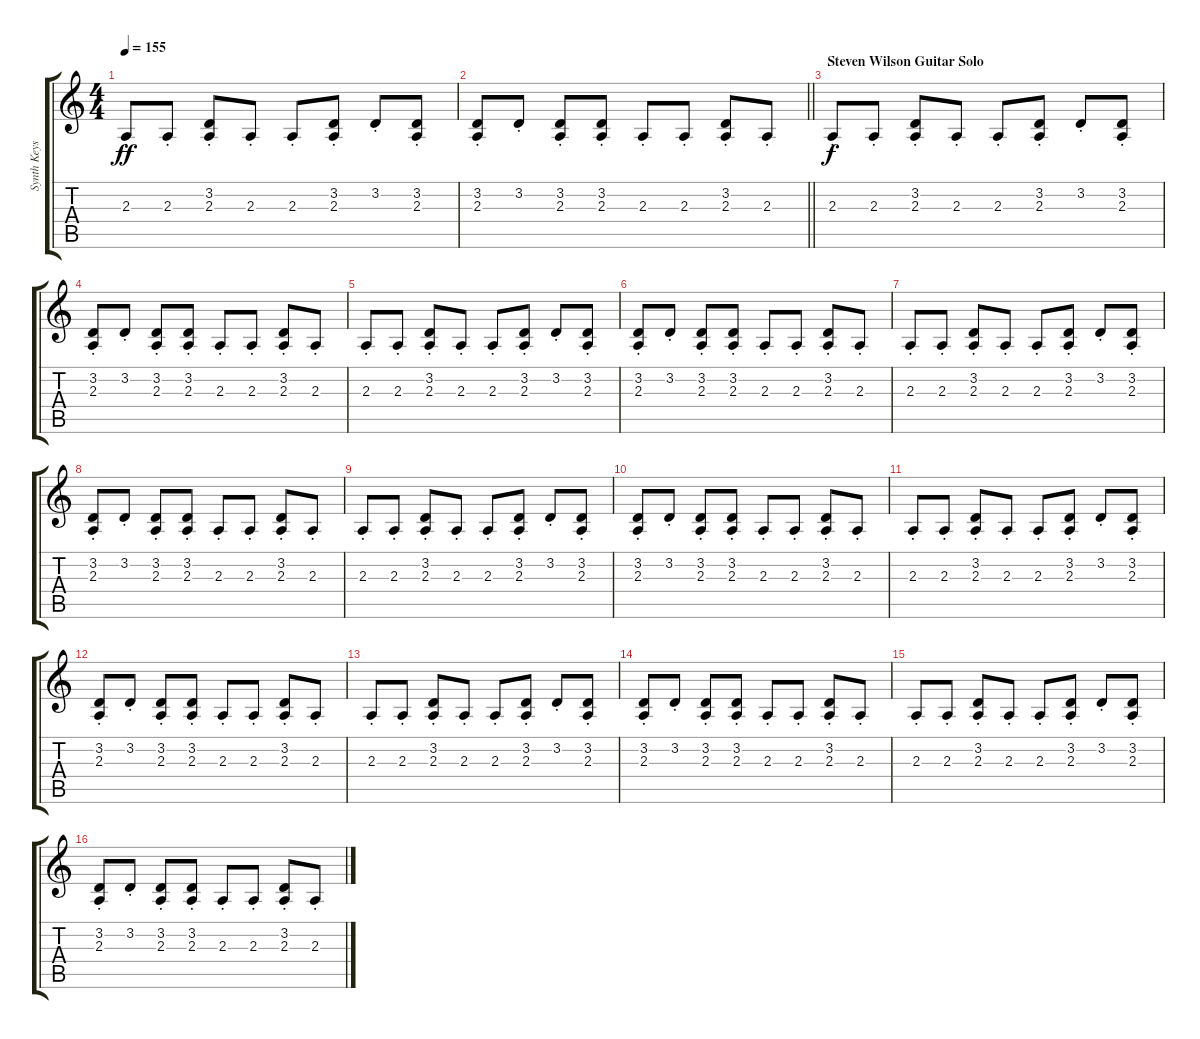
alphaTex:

\track ("Synth Keys" "Synth Keys") {instrument lead2sawtooth}
\staff {score tabs}
\tuning (E4 B3 G3 D3 A2 E2) {hide}
\ts (4 4)
\tempo 155
\clef g2
\ks c
2.3{st}.8{dy ff} 2.3{st}.8 (3.2{st} 2.3{st}).8 2.3{st}.8 2.3{st}.8 (3.2{st} 2.3{st}).8 3.2{st}.8 (3.2{st} 2.3{st}).8 |
\barLineRight lightlight
(3.2{st} 2.3{st}).8 3.2{st}.8 (3.2{st} 2.3{st}).8 (3.2{st} 2.3{st}).8 2.3{st}.8 2.3{st}.8 (3.2{st} 2.3{st}).8 2.3{st}.8 |
\section ("" "Steven Wilson Guitar Solo")
2.3{st}.8{dy f volume 5} 2.3{st}.8 (3.2{st} 2.3{st}).8 2.3{st}.8 2.3{st}.8 (3.2{st} 2.3{st}).8 3.2{st}.8 (3.2{st} 2.3{st}).8 |
(3.2{st} 2.3{st}).8 3.2{st}.8 (3.2{st} 2.3{st}).8 (3.2{st} 2.3{st}).8 2.3{st}.8 2.3{st}.8 (3.2{st} 2.3{st}).8 2.3{st}.8 |
2.3{st}.8 2.3{st}.8 (3.2{st} 2.3{st}).8 2.3{st}.8 2.3{st}.8 (3.2{st} 2.3{st}).8 3.2{st}.8 (3.2{st} 2.3{st}).8 |
(3.2{st} 2.3{st}).8 3.2{st}.8 (3.2{st} 2.3{st}).8 (3.2{st} 2.3{st}).8 2.3{st}.8 2.3{st}.8 (3.2{st} 2.3{st}).8 2.3{st}.8 |
2.3{st}.8 2.3{st}.8 (3.2{st} 2.3{st}).8 2.3{st}.8 2.3{st}.8 (3.2{st} 2.3{st}).8 3.2{st}.8 (3.2{st} 2.3{st}).8 |
(3.2{st} 2.3{st}).8 3.2{st}.8 (3.2{st} 2.3{st}).8 (3.2{st} 2.3{st}).8 2.3{st}.8 2.3{st}.8 (3.2{st} 2.3{st}).8 2.3{st}.8 |
2.3{st}.8 2.3{st}.8 (3.2{st} 2.3{st}).8 2.3{st}.8 2.3{st}.8 (3.2{st} 2.3{st}).8 3.2{st}.8 (3.2{st} 2.3{st}).8 |
(3.2{st} 2.3{st}).8 3.2{st}.8 (3.2{st} 2.3{st}).8 (3.2{st} 2.3{st}).8 2.3{st}.8 2.3{st}.8 (3.2{st} 2.3{st}).8 2.3{st}.8 |
2.3{st}.8 2.3{st}.8 (3.2{st} 2.3{st}).8 2.3{st}.8 2.3{st}.8 (3.2{st} 2.3{st}).8 3.2{st}.8 (3.2{st} 2.3{st}).8 |
(3.2{st} 2.3{st}).8 3.2{st}.8 (3.2{st} 2.3{st}).8 (3.2{st} 2.3{st}).8 2.3{st}.8 2.3{st}.8 (3.2{st} 2.3{st}).8 2.3{st}.8 |
2.3{st}.8 2.3{st}.8 (3.2{st} 2.3{st}).8 2.3{st}.8 2.3{st}.8 (3.2{st} 2.3{st}).8 3.2{st}.8 (3.2{st} 2.3{st}).8 |
(3.2{st} 2.3{st}).8 3.2{st}.8 (3.2{st} 2.3{st}).8 (3.2{st} 2.3{st}).8 2.3{st}.8 2.3{st}.8 (3.2{st} 2.3{st}).8 2.3{st}.8 |
2.3{st}.8 2.3{st}.8 (3.2{st} 2.3{st}).8 2.3{st}.8 2.3{st}.8 (3.2{st} 2.3{st}).8 3.2{st}.8 (3.2{st} 2.3{st}).8 |
(3.2{st} 2.3{st}).8 3.2{st}.8 (3.2{st} 2.3{st}).8 (3.2{st} 2.3{st}).8 2.3{st}.8 2.3{st}.8 (3.2{st} 2.3{st}).8 2.3{st}.8
